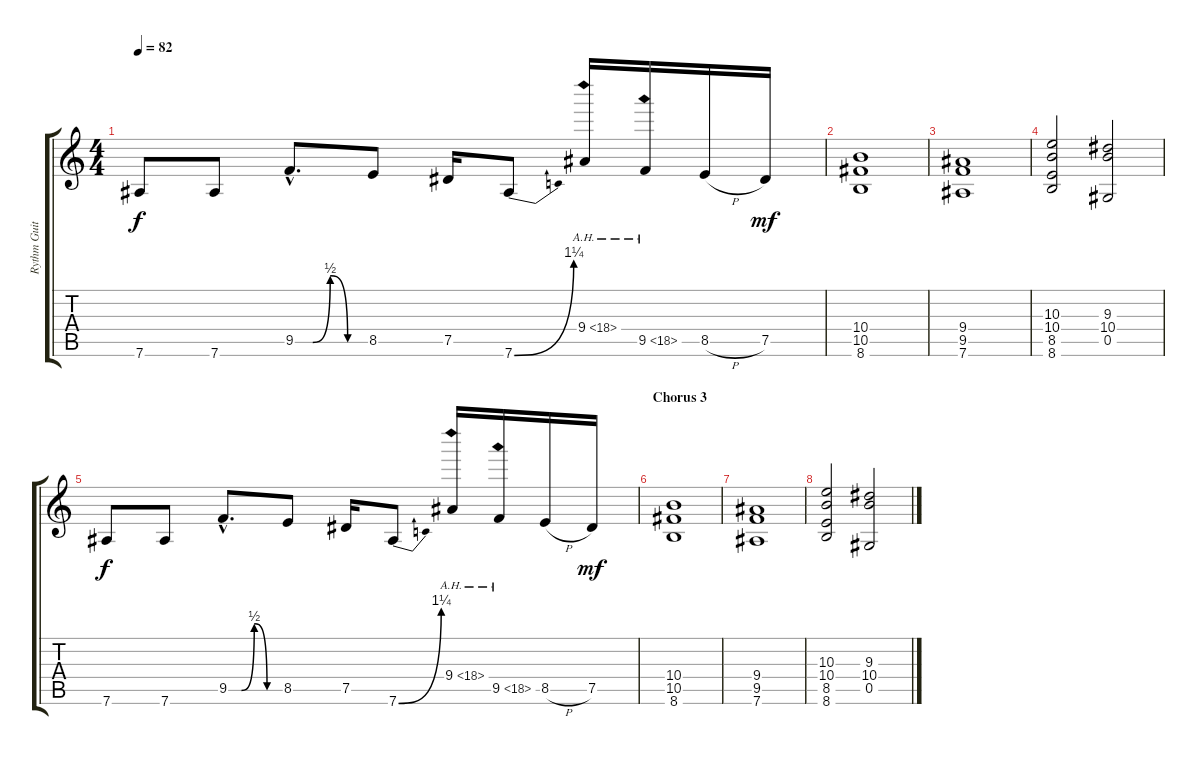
\track ("Rythm Guitar" "Rythm Guit") {instrument distortionguitar}
\staff {score tabs}
\tuning (Eb4 Bb3 Gb3 Db3 Ab2 Eb2) {hide}
\ts (4 4)
\tempo 82
\clef g2
\ks c
7.6.8{dy f} 7.6.8 9.5{be (custom 0 0 15 0 30 2 45 0 60 0) hac}.8{d} 8.5.8 7.5.16 7.6{be (bend 0 0 60 5)}.8 9.4{ah 9}.16 9.5{ah 9}.16 8.5{h}.16 7.5.16{dy mf} |
(10.4 10.5 8.6).1 |
(9.4 9.5 7.6).1 |
(10.3 10.4 8.5 8.6).2 (9.3 10.4 0.5).2 |
7.6.8{dy f} 7.6.8 9.5{be (custom 0 0 15 0 30 2 45 0 60 0) hac}.8{d} 8.5.8 7.5.16 7.6{be (bend 0 0 60 5)}.8 9.4{ah 9}.16 9.5{ah 9}.16 8.5{h}.16 7.5.16{dy mf} |
\section ("" "Chorus 3")
(10.4 10.5 8.6).1 |
(9.4 9.5 7.6).1 |
(10.3 10.4 8.5 8.6).2 (9.3 10.4 0.5).2
